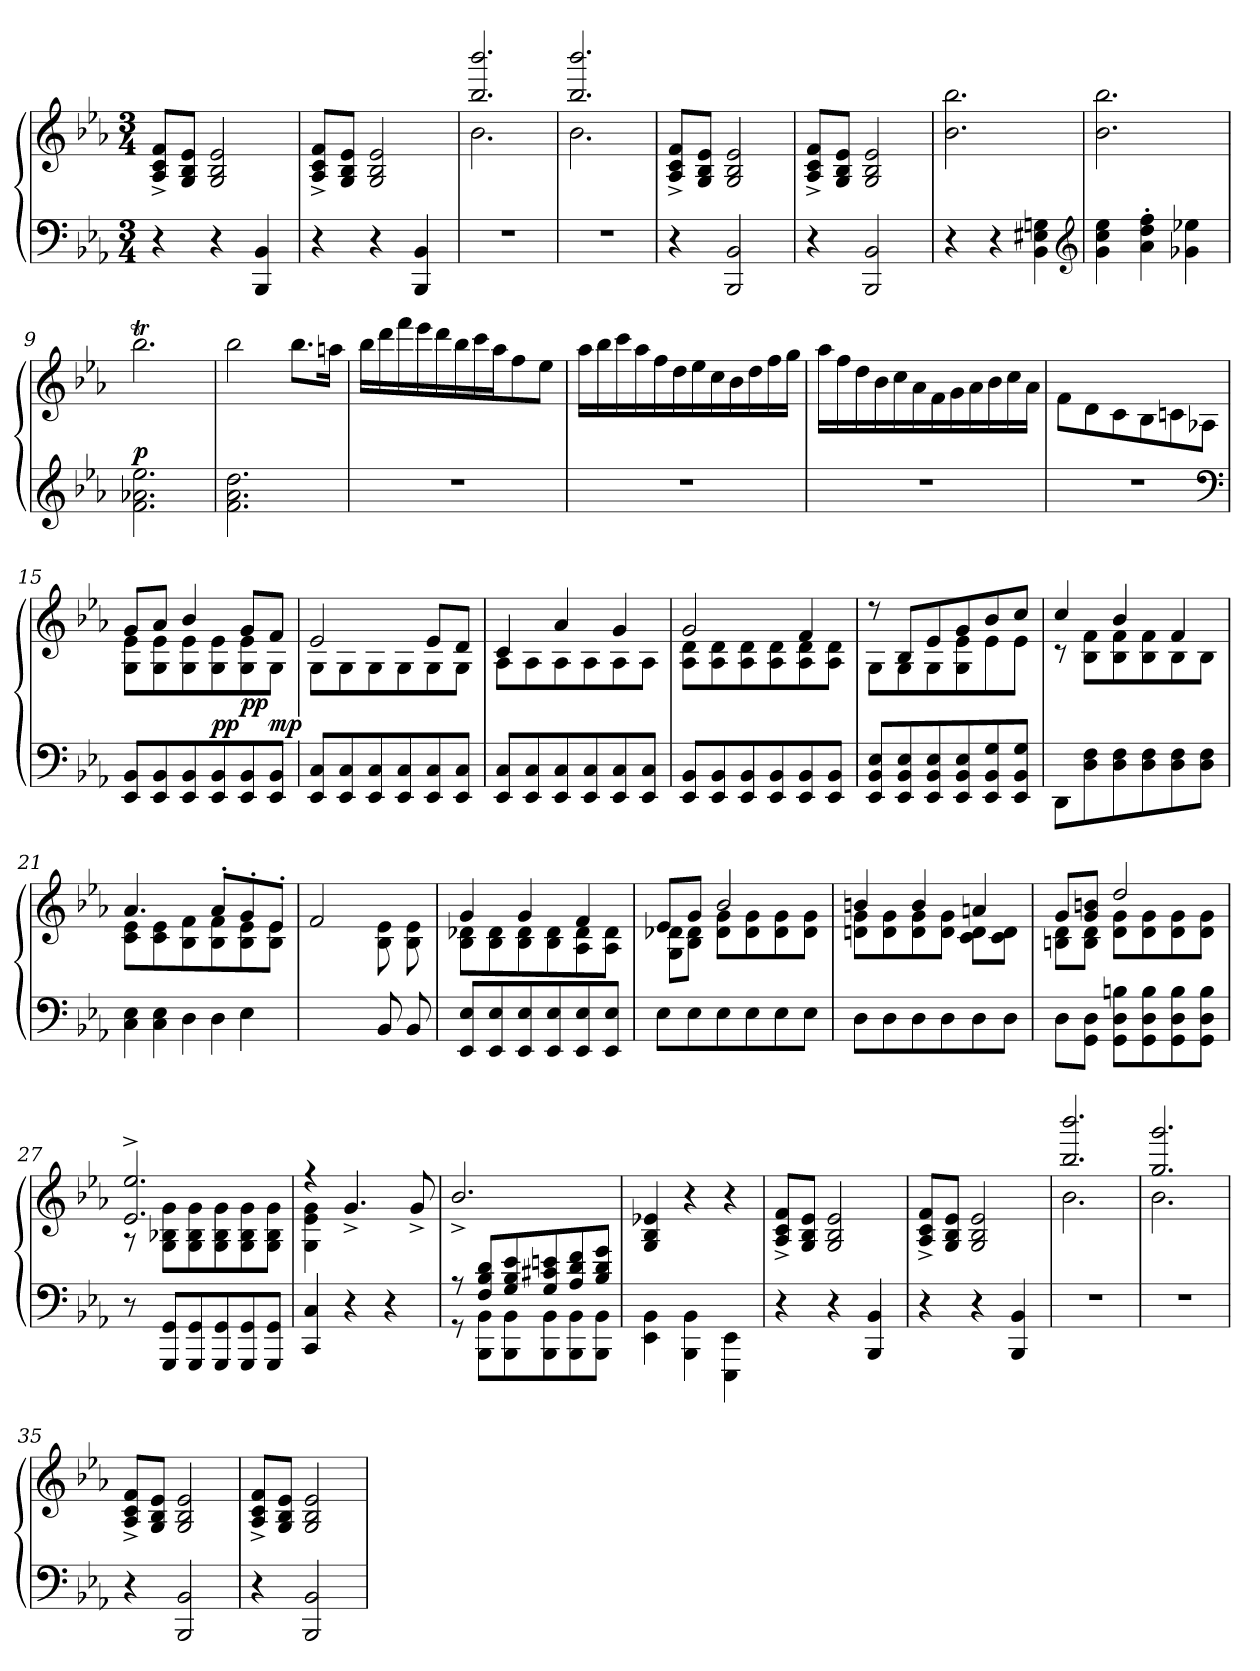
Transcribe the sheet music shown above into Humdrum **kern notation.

**kern	**kern	**dynam
*part1	*part1	*part1
*staff2	*staff1	*staff1/2
*clefF4	*clefG2	*
*k[b-e-a-]	*k[b-e-a-]	*
*M3/4	*M3/4	*
=1	=1	=1
4r	8fi/^> 8ci/^> 8A-i/^>L	.
.	8e-i/ 8B-i/ 8Gi/J	.
4r	2e-i/ 2B-i/ 2Gi/	.
4BB-j/ 4BBB-j/	.	.
=2	=2	=2
4r	8fi/^> 8ci/^> 8A-i/^>L	.
.	8Gi/ 8e-i/ 8B-i/J	.
4r	2e-i/ 2B-i/ 2Gi/	.
4BB-j/ 4BBB-j/	.	.
=3	=3	=3
*	*^	*
2.r	2.bbb-i/ 2.bb-i/	2.b-Z\	.
=4	=4	=4	=4
2.r	2.bbb-i/ 2.bb-i/	2.b-Z\	.
*	*v	*v	*
=5	=5	=5
4r	8fi/^> 8ci/^> 8A-i/^>L	.
.	8e-i/ 8B-i/ 8Gi/J	.
2BB-j/ 2BBB-j/	2e-i/ 2B-i/ 2Gi/	.
=6	=6	=6
4r	8fi/^> 8ci/^> 8A-i/^>L	.
.	8Gi/ 8e-i/ 8B-i/J	.
2BB-j/ 2BBB-j/	2e-i/ 2B-i/ 2Gi/	.
!!LO:LB:g=z
=7	=7	=7
4r	2.b-i\ 2.bb-i\	.
4r	.	.
4BB-j\ 4Gnj\ 4E#Xj\	.	.
*clefG2	*	*
=8	=8	=8
4gj\ 4ccj\ 4ee-j\	2.b-i\ 2.bb-i\	.
4a-j\'> 4ddj\'> 4ffj\'>	.	.
4g-Xj\ 4ee-Xj\	.	.
=9	=9	=9
!	!	!LO:DY:a=2
2.fj\ 2.a-Xj\ 2.ee-j\	2.bb-Ti\	p
=10	=10	=10
2.fj\ 2.a-j\ 2.ddj\	2bb-i\	.
.	8.bb-i\L	.
.	16aani\Jk	.
=11	=11	=11
2.r	16bb-i\LL	.
.	16dddi\	.
.	16fffi\	.
.	16eee-i\	.
.	16dddi\	.
.	16bb-i\	.
.	16ccci\	.
.	16aa-i\J	.
.	8ffi\	.
.	8ee-i\J	.
!!LO:LB:g=z
=12	=12	=12
2.r	16aa-i\LL	.
.	16bb-i\	.
.	16ccci\	.
.	16aa-i\	.
.	16ffi\	.
.	16ddi\	.
.	16ee-i\	.
.	16cci\	.
.	16b-i\	.
.	16ddi\	.
.	16ffi\	.
.	16ggi\JJ	.
=13	=13	=13
2.r	16aa-i\LL	.
.	16ffi\	.
.	16ddi\	.
.	16b-i\	.
.	16cci\	.
.	16a-i\	.
.	16fi\	.
.	16gi\	.
.	16a-i\	.
.	16b-i\	.
.	16cci\	.
.	16a-i\JJ	.
=14	=14	=14
2.r	8fi\L	.
.	8di\	.
.	8ci\	.
.	8B-i\	.
.	8cni\	.
.	8A-Xi\J	.
*clefF4	*	*
=15	=15	=15
*	*^	*
8BB-j/ 8EE-j/L	8gi/L	8GZ\ 8e-Z\L	.
8BB-j/ 8EE-j/	8a-i/J	8GZ\ 8e-Z\	.
!	!	!	!LO:DY:a=2
!	!	!	!LO:DY:n=1:a
8BB-j/ 8EE-j/	4b-i/	8GZ\ 8e-Z\	pp f
!	!	!	!LO:DY:n=2:a=2
8BB-j/ 8EE-j/	.	8GZ\ 8e-Z\	pp
!	!	!	!LO:DY:n=3:a=2
8BB-j/ 8EE-j/	8gi/L	8GZ\ 8e-Z\	pp
!	!	!	!LO:DY:n=4:a=2
8BB-j/ 8EE-j/J	8fi/J	8GZ\J	mp
!!LO:LB:g=z	!!
=16	=16	=16	=16
8Cj/ 8EE-j/L	2e-i/	8GZ\L	.
8Cj/ 8EE-j/	.	8GZ\	.
8Cj/ 8EE-j/	.	8GZ\	.
8Cj/ 8EE-j/	.	8GZ\	.
8Cj/ 8EE-j/	8e-i/L	8GZ\	.
8Cj/ 8EE-j/J	8di/J	8GZ\J	.
=17	=17	=17	=17
8Cj/ 8EE-j/L	4ci/	8A-Z\L	.
8Cj/ 8EE-j/	.	8A-Z\	.
8Cj/ 8EE-j/	4a-i/	8A-Z\	.
8Cj/ 8EE-j/	.	8A-Z\	.
8Cj/ 8EE-j/	4gi/	8A-Z\	.
8Cj/ 8EE-j/J	.	8A-Z\J	.
=18	=18	=18	=18
8BB-j/ 8EE-j/L	2gi/	8A-Z\ 8dZ\L	.
8BB-j/ 8EE-j/	.	8A-Z\ 8dZ\	.
8BB-j/ 8EE-j/	.	8dZ\ 8A-Z\	.
8BB-j/ 8EE-j/	.	8A-Z\ 8dZ\	.
8BB-j/ 8EE-j/	4fi/	8A-Z\ 8dZ\	.
8BB-j/ 8EE-j/J	.	8A-Z\ 8dZ\J	.
=19	=19	=19	=19
8E-j/ 8BB-j/ 8EE-j/L	8r	8GZ\L	.
8E-j/ 8BB-j/ 8EE-j/	8B-i/L	8GZ\	.
8E-j/ 8BB-j/ 8EE-j/	8e-i/	8GZ\	.
8E-j/ 8BB-j/ 8EE-j/	8gi/	8GZ\ 8e-Z\	.
8Gj/ 8BB-j/ 8EE-j/	8b-i/	8e-Z\	.
8Gj/ 8BB-j/ 8EE-j/J	8cci/J	8e-Z\J	.
=20	=20	=20	=20
8DDj\L	4cci/	8r	.
8Fj\ 8Dj\	.	8B-Z\ 8fZ\L	.
8Dj\ 8Fj\	4b-i/	8B-Z\ 8fZ\	.
8Dj\ 8Fj\	.	8B-Z\ 8fZ\	.
8Fj\ 8Dj\	4fi/	8B-Z\	.
8Dj\ 8Fj\J	.	8B-Z\J	.
!!LO:PB:g=z	!!
=21	=21	=21	=21
*^	*	*	*
4Cj\ 4E-j\	8ryy	4.a-i/	8cZ\ 8e-Z\L	.
.	4CV\ 4E-V\	.	8cZ\ 8e-Z\	.
4Dj\	.	.	8B-Z\ 8fZ\	.
.	4DV\	8a-'>i/L	8B-Z\ 8fZ\	.
4E-j\	.	8g'>i/	8B-Z\ 8e-Z\	.
.	8ryy	8e-'>i/J	8B-Z\ 8e-Z\J	.
*v	*v	*	*	*
*	*v	*v	*
=22	=22	=22
2ryy	2fi/	.
8BB-j/	8B-i\ 8e-i\	.
8BB-j/	8B-i\ 8e-i\	.
=23	=23	=23
*	*^	*
8E-j/ 8EE-j/L	4gi/	8B-Z\ 8d-XZ\L	.
8E-j/ 8EE-j/	.	8d-Z\ 8B-Z\	.
8E-j/ 8EE-j/	4gi/	8B-Z\ 8d-Z\	.
8E-j/ 8EE-j/	.	8B-Z\ 8d-Z\	.
8E-j/ 8EE-j/	4fi/	8d-Z\ 8A-Z\	.
8E-j/ 8EE-j/J	.	8A-Z\ 8d-Z\J	.
=24	=24	=24	=24
8E-j\L	8e-i/L	8GZ\ 8d-XZ\L	.
8E-j\	8gi/J	8B-Z\ 8d-Z\J	.
8E-j\	2b-i/	8d-Z\ 8gZ\L	.
8E-j\	.	8d-Z\ 8gZ\	.
8E-j\	.	8d-Z\ 8gZ\	.
8E-j\J	.	8d-Z\ 8gZ\J	.
=25	=25	=25	=25
8Dj\L	4bni/	8gZ\ 8dnZ\L	.
8Dj\	.	8dZ\ 8gZ\	.
8Dj\	4bi/	8dZ\ 8gZ\	.
8Dj\	.	8dZ\ 8gZ\J	.
8Dj\	4ani/	8cZ\ 8dZ\L	.
8Dj\J	.	8cZ\ 8dZ\J	.
!!LO:LB:g=z	!!
=26	=26	=26	=26
8Dj\L	8gi/L	8BnZ\ 8dZ\L	.
8GGj\ 8Dj\J	8bni/ 8gi/J	8BZ\ 8dZ\J	.
8GGj\ 8Dj\ 8Bnj\L	2ddi/	8dZ\ 8gZ\L	.
8GGj\ 8Dj\ 8Bj\	.	8dZ\ 8gZ\	.
8GGj\ 8Dj\ 8Bj\	.	8dZ\ 8gZ\	.
8GGj\ 8Dj\ 8Bj\J	.	8dZ\ 8gZ\J	.
=27	=27	=27	=27
8r	2.ee-i/^> 2.e-i/^>	8r	.
8GGj/ 8GGGj/L	.	8GZ\ 8B-XZ\ 8gZ\L	.
8GGj/ 8GGGj/	.	8GZ\ 8B-Z\ 8gZ\	.
8GGj/ 8GGGj/	.	8GZ\ 8B-Z\ 8gZ\	.
8GGj/ 8GGGj/	.	8GZ\ 8B-Z\ 8gZ\	.
8GGj/ 8GGGj/J	.	8GZ\ 8B-Z\ 8gZ\J	.
=28	=28	=28	=28
4Cj/ 4CCj/	4r	4GZ\ 4e-Z\ 4gZ\	.
4r	4.g^>i/	2ryy	.
4r	.	.	.
.	8g^>i/	.	.
*	*v	*v	*
=29	=29	=29
*^	*	*
8r	8r	2.b-^>i/	.
8dj/ 8B-j/ 8Fj/L	8BBB-Z\ 8BB-Z\L	.	.
8e-j/ 8B-j/ 8Gj/	8BBB-Z\ 8BB-Z\	.	.
8enj/ 8c#Xj/ 8Gj/	8BBB-Z\ 8BB-Z\	.	.
8fj/ 8dj/ 8A-j/	8BBB-Z\ 8BB-Z\	.	.
8gj/ 8dj/ 8B-j/J	8BBB-Z\ 8BB-Z\J	.	.
*v	*v	*	*
=30	=30	=30
4EE-j\ 4BB-j\	4Gi/ 4B-i/ 4e-Xi/	.
4BBB-j\ 4BB-j\	4r	.
4EEE-j\ 4EE-j\	4r	.
!!LO:LB:g=z
=31	=31	=31
4r	8A-i/^> 8fi/^> 8ci/^>L	.
.	8e-i/ 8B-i/ 8Gi/J	.
4r	2e-i/ 2B-i/ 2Gi/	.
4BB-j/ 4BBB-j/	.	.
=32	=32	=32
4r	8fi/^> 8ci/^> 8A-i/^>L	.
.	8e-i/ 8B-i/ 8Gi/J	.
4r	2e-i/ 2B-i/ 2Gi/	.
4BB-j/ 4BBB-j/	.	.
=33	=33	=33
*	*^	*
2.r	2.bbb-i/ 2.bb-i/	2.b-Z\	.
=34	=34	=34	=34
2.r	2.gggi/ 2.ggi/	2.b-Z\	.
*	*v	*v	*
=35	=35	=35
4r	8fi/^> 8ci/^> 8A-i/^>L	.
.	8Gi/ 8e-i/ 8B-i/J	.
2BB-j/ 2BBB-j/	2e-i/ 2B-i/ 2Gi/	.
=36	=36	=36
4r	8fi/^> 8ci/^> 8A-i/^>L	.
.	8e-i/ 8B-i/ 8Gi/J	.
2BB-j/ 2BBB-j/	2e-i/ 2B-i/ 2Gi/	.
=	=	=
*-	*-	*-
